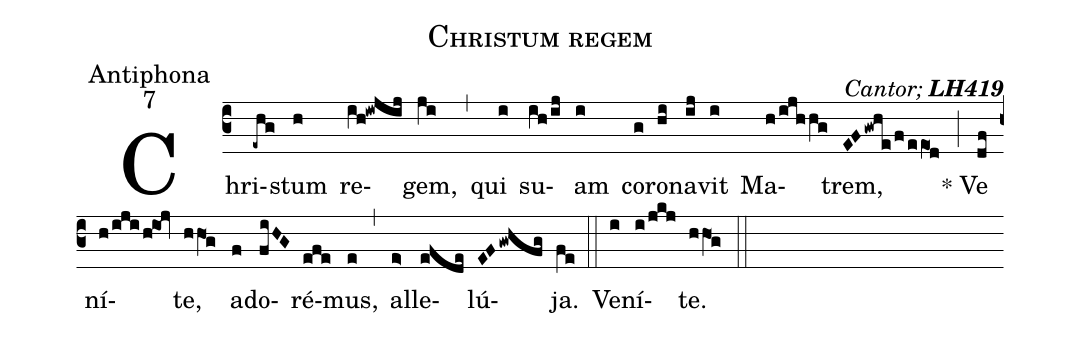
name:Christum regem;
office-part:Antiphona;
mode:7;
commentary: {\itshape\mdseries   Cantor;\/} {\bfseries LH419};
%%
(c3) Chri(-ehg)stum(h) re(ih!iwjij)gem,(ji) (,)
qui(i) su(ih/ij)am(i) co(g)ro(hi)na(ij)vit(i) Ma(h/ijhhg)trem,(EFgwhe/f/eeO1d) (;)
<sp>*</sp> Ve(df)ní(h/iji/h!io1!jv)te,(hhO1g) ad(f)o(fiHG)ré(efe)mus,(e) (,)
al(e>)le(efde)lú(EFgwhfg)ja.(fe) (::)
Ve(i)ní(i/jkj)te.(hhO1g) (::)
